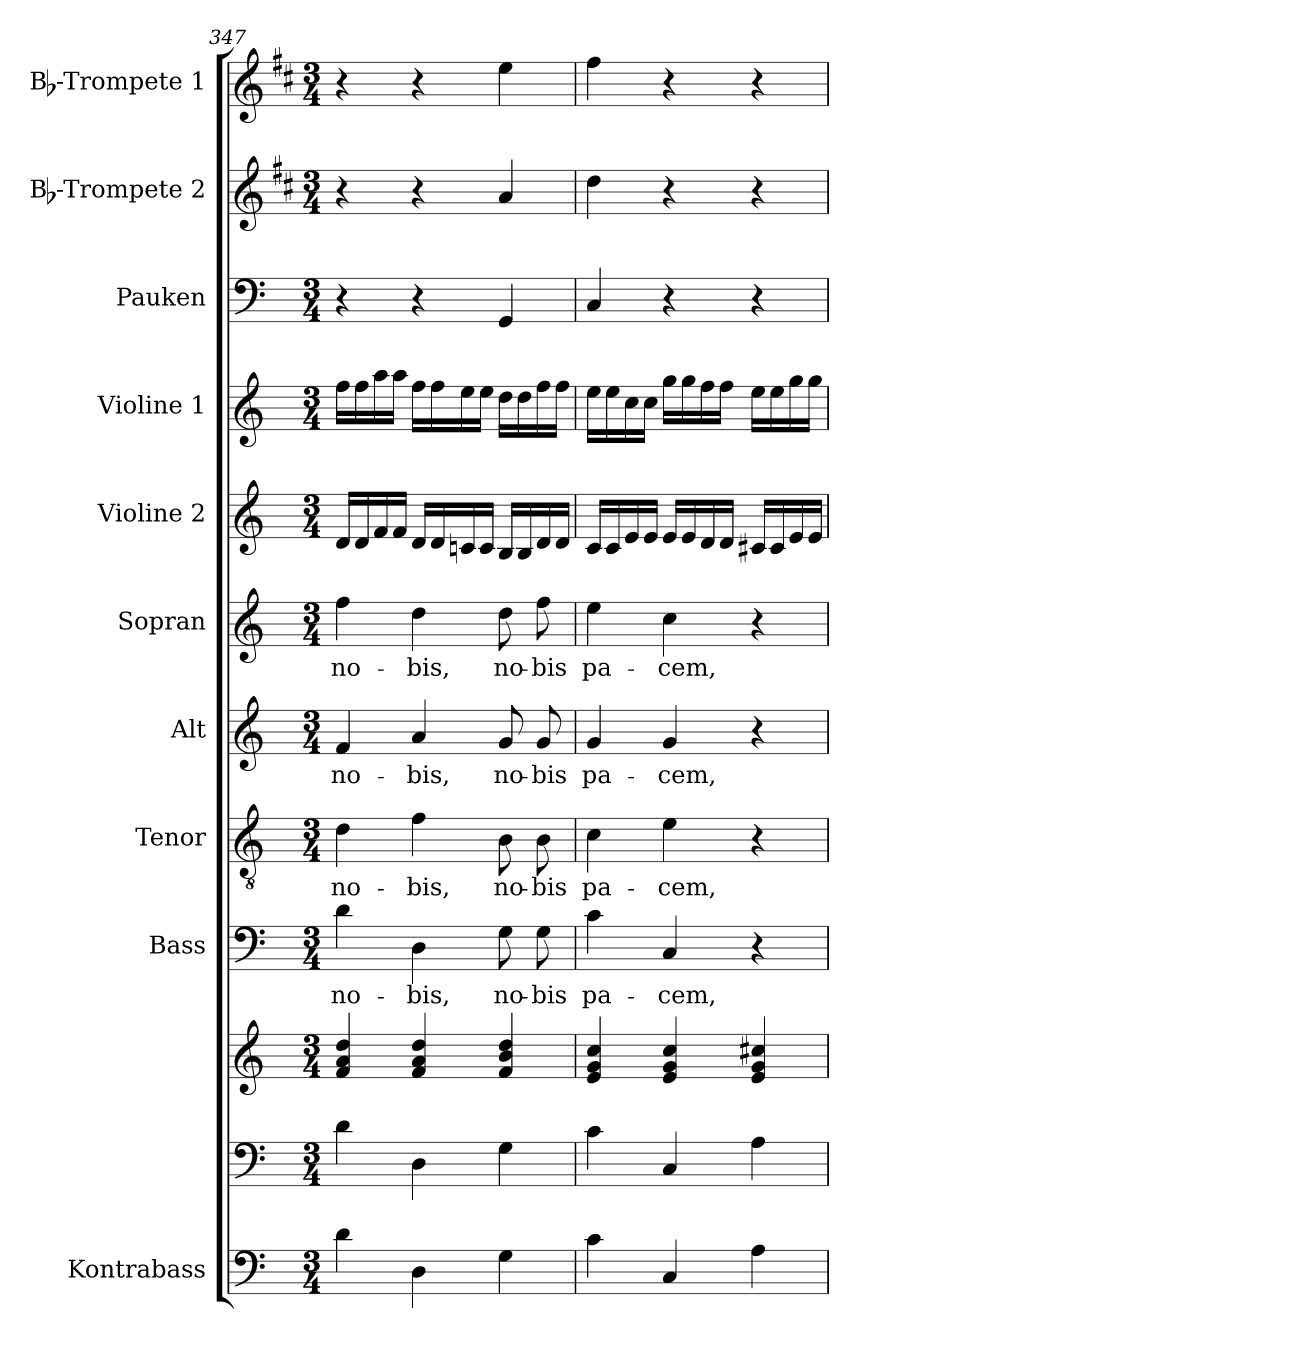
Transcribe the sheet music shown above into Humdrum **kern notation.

**kern	**kern	**kern	**kern	**text	**kern	**text	**kern	**text	**kern	**text	**kern	**kern	**kern	**kern	**kern
*part11	*part10	*part10	*part9	*part9	*part8	*part8	*part7	*part7	*part6	*part6	*part5	*part4	*part3	*part2	*part1
*staff12	*staff11	*staff10	*staff9	*staff9	*staff8	*staff8	*staff7	*staff7	*staff6	*staff6	*staff5	*staff4	*staff3	*staff2	*staff1
*I"Kontrabass	*	*	*I"Bass	*	*I"Tenor	*	*I"Alt	*	*I"Sopran	*	*I"Violine 2	*I"Violine 1	*I"Pauken	*I"Bb-Trompete 2	*I"Bb-Trompete 1
*I'Kb.	*	*	*I'B.	*	*I'T.	*	*I'A.	*	*I'S.	*	*I'Vl. 2	*I'Vl. 1	*I'Pk.	*I'Bb Trp. 2	*I'Bb Trp. 1
!!LO:PB:g=z
*clefF4	*clefF4	*clefG2	*clefF4	*	*clefGv2	*	*clefG2	*	*clefG2	*	*clefG2	*clefG2	*clefF4	*clefG2	*clefG2
*ITrd7c12	*	*	*	*	*	*	*	*	*	*	*	*	*	*ITrd1c2	*ITrd1c2
*k[]	*k[]	*k[]	*k[]	*	*k[]	*	*k[]	*	*k[]	*	*k[]	*k[]	*k[]	*k[]	*k[]
*C:	*C:	*C:	*C:	*	*C:	*	*C:	*	*C:	*	*C:	*C:	*C:	*C:	*C:
*M3/4	*M3/4	*M3/4	*M3/4	*	*M3/4	*	*M3/4	*	*M3/4	*	*M3/4	*M3/4	*M3/4	*M3/4	*M3/4
=347	=347	=347	=347	=347	=347	=347	=347	=347	=347	=347	=347	=347	=347	=347	=347
!	!	!	!	!LO:LY:b	!	!LO:LY:b	!	!LO:LY:b	!	!LO:LY:b	!	!	!	!	!
4D\	4d\	4f/ 4a/ 4dd/	4d\	no-	4d\	no-	4f/	no-	4ff\	no-	16d/LL	16ff\LL	4r	4r	4r
.	.	.	.	.	.	.	.	.	.	.	16d/	16ff\	.	.	.
.	.	.	.	.	.	.	.	.	.	.	16f/	16aa\	.	.	.
.	.	.	.	.	.	.	.	.	.	.	16f/JJ	16aa\JJ	.	.	.
!	!	!	!	!LO:LY:b	!	!LO:LY:b	!	!LO:LY:b	!	!LO:LY:b	!	!	!	!	!
4DD\	4D\	4f/ 4a/ 4dd/	4D\	-bis,	4f\	-bis,	4a/	-bis,	4dd\	-bis,	16d/LL	16ff\LL	4r	4r	4r
.	.	.	.	.	.	.	.	.	.	.	16d/	16ff\	.	.	.
.	.	.	.	.	.	.	.	.	.	.	16cn/	16ee\	.	.	.
.	.	.	.	.	.	.	.	.	.	.	16c/JJ	16ee\JJ	.	.	.
!	!	!	!	!LO:LY:b	!	!LO:LY:b	!	!LO:LY:b	!	!LO:LY:b	!	!	!	!	!
4GG\	4G\	4f/ 4b/ 4dd/	8G\	no-	8B\	no-	8g/	no-	8dd\	no-	16B/LL	16dd\LL	4GG/	4g/	4dd\
.	.	.	.	.	.	.	.	.	.	.	16B/	16dd\	.	.	.
!	!	!	!	!LO:LY:b	!	!LO:LY:b	!	!LO:LY:b	!	!LO:LY:b	!	!	!	!	!
.	.	.	8G\	-bis	8B\	-bis	8g/	-bis	8ff\	-bis	16d/	16ff\	.	.	.
.	.	.	.	.	.	.	.	.	.	.	16d/JJ	16ff\JJ	.	.	.
=348	=348	=348	=348	=348	=348	=348	=348	=348	=348	=348	=348	=348	=348	=348	=348
!	!	!	!	!LO:LY:b	!	!LO:LY:b	!	!LO:LY:b	!	!LO:LY:b	!	!	!	!	!
4C\	4c\	4e/ 4g/ 4cc/	4c\	pa-	4c\	pa-	4g/	pa-	4ee\	pa-	16c/LL	16ee\LL	4C/	4cc\	4ee\
.	.	.	.	.	.	.	.	.	.	.	16c/	16ee\	.	.	.
.	.	.	.	.	.	.	.	.	.	.	16e/	16cc\	.	.	.
.	.	.	.	.	.	.	.	.	.	.	16e/JJ	16cc\JJ	.	.	.
!	!	!	!	!LO:LY:b	!	!LO:LY:b	!	!LO:LY:b	!	!LO:LY:b	!	!	!	!	!
4CC/	4C/	4e/ 4g/ 4cc/	4C/	-cem,	4e\	-cem,	4g/	-cem,	4cc\	-cem,	16e/LL	16gg\LL	4r	4r	4r
.	.	.	.	.	.	.	.	.	.	.	16e/	16gg\	.	.	.
.	.	.	.	.	.	.	.	.	.	.	16d/	16ff\	.	.	.
.	.	.	.	.	.	.	.	.	.	.	16d/JJ	16ff\JJ	.	.	.
4AA\	4A\	4e/ 4g/ 4cc#X/	4r	.	4r	.	4r	.	4r	.	16c#X/LL	16ee\LL	4r	4r	4r
.	.	.	.	.	.	.	.	.	.	.	16c#/	16ee\	.	.	.
.	.	.	.	.	.	.	.	.	.	.	16e/	16gg\	.	.	.
.	.	.	.	.	.	.	.	.	.	.	16e/JJ	16gg\JJ	.	.	.
=	=	=	=	=	=	=	=	=	=	=	=	=	=	=	=
*-	*-	*-	*-	*-	*-	*-	*-	*-	*-	*-	*-	*-	*-	*-	*-
